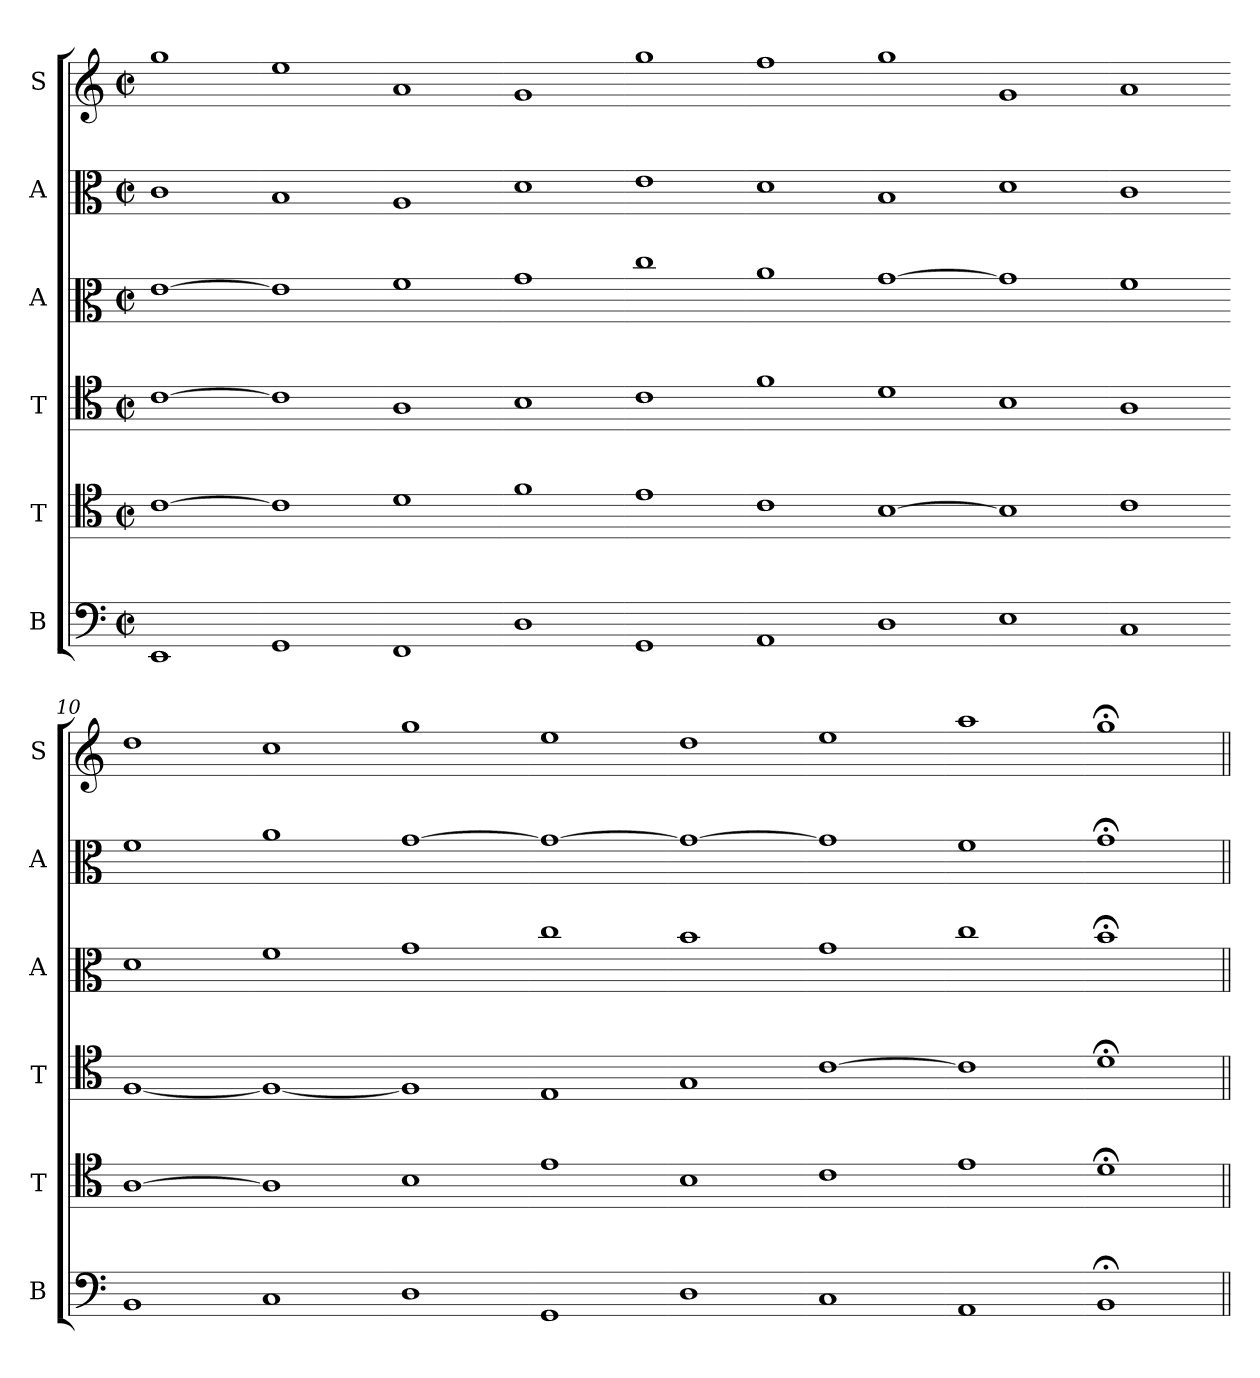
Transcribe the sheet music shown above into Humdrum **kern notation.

**kern	**kern	**kern	**kern	**kern	**kern
*part6	*part5	*part4	*part3	*part2	*part1
*staff6	*staff5	*staff4	*staff3	*staff2	*staff1
*I"B	*I"T	*I"T	*I"A	*I"A	*I"S
*I'B	*I'T	*I'T	*I'A	*I'A	*I'S
*clefF4	*clefC4	*clefC4	*clefC3	*clefC3	*clefG2
*k[]	*k[]	*k[]	*k[]	*k[]	*k[]
*M2/2	*M2/2	*M2/2	*M2/2	*M2/2	*M2/2
*met(c|)	*met(c|)	*met(c|)	*met(c|)	*met(c|)	*met(c|)
*MM208	*MM208	*MM208	*MM208	*MM208	*MM208
=1	=1	=1	=1	=1	=1
1EE	[1c	[1c	[1e	1c	1gg
=2-	=2-	=2-	=2-	=2-	=2-
1GG	1c]	1c]	1e]	1B	1ee
=3-	=3-	=3-	=3-	=3-	=3-
1FF	1d	1A	1f	1A	1a
=4-	=4-	=4-	=4-	=4-	=4-
1D	1f	1B	1g	1d	1g
=5-	=5-	=5-	=5-	=5-	=5-
1GG	1e	1c	1cc	1e	1gg
=6-	=6-	=6-	=6-	=6-	=6-
1AA	1c	1f	1a	1d	1ff
=7-	=7-	=7-	=7-	=7-	=7-
1D	[1B	1d	[1g	1B	1gg
=8-	=8-	=8-	=8-	=8-	=8-
1E	1B]	1B	1g]	1d	1g
=9-	=9-	=9-	=9-	=9-	=9-
1C	1c	1A	1f	1c	1a
=10-	=10-	=10-	=10-	=10-	=10-
1BB	[1A	[1F	1d	1f	1dd
=11-	=11-	=11-	=11-	=11-	=11-
1C	1A]	1F_	1f	1a	1cc
=12-	=12-	=12-	=12-	=12-	=12-
1D	1B	1F]	1g	[1g	1gg
=13-	=13-	=13-	=13-	=13-	=13-
1GG	1e	1E	1cc	1g_	1ee
=14-	=14-	=14-	=14-	=14-	=14-
1D	1B	1G	1b	1g_	1dd
=15-	=15-	=15-	=15-	=15-	=15-
1C	1c	[1c	1g	1g]	1ee
=16-	=16-	=16-	=16-	=16-	=16-
1AA	1e	1c]	1cc	1f	1aa
=17-	=17-	=17-	=17-	=17-	=17-
1BB;<	1d;<	1d;<	1b;<	1g;	1gg;<
=||	=||	=||	=||	=||	=||
*-	*-	*-	*-	*-	*-
